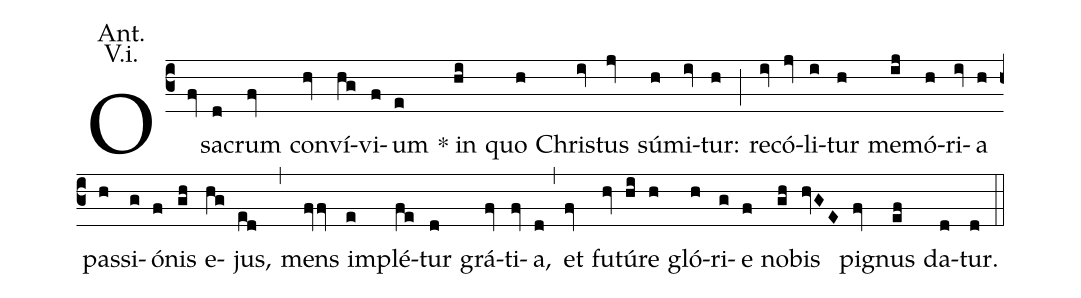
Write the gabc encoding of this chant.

annotation: Ant.;
annotation: V.i.;
%%
(c3)
O(fv) sa(d)crum(fv) con(hv)ví(hg)vi(f)um(e) * in(hi) quo(h) Chris(iv)tus(jv) sú(h)mi(iv)tur:(h) (;)
re(iv)có(jv)li(i)tur(h) me(ij)mó(h)ri(iv)a(h) pas(h)si(g)ó(f)nis(gh) e(hg)jus,(ed) (,)
mens(fvfv) im(e)plé(fe)tur(d) grá(fv)ti(fv)a,(d) (,)
et(fv) fu(hv)tú(hi)re(h) gló(h)ri(g)e(f) no(gh)bis(hvGE) pig(fv)nus(ef) da(d)tur.(d) (::)
